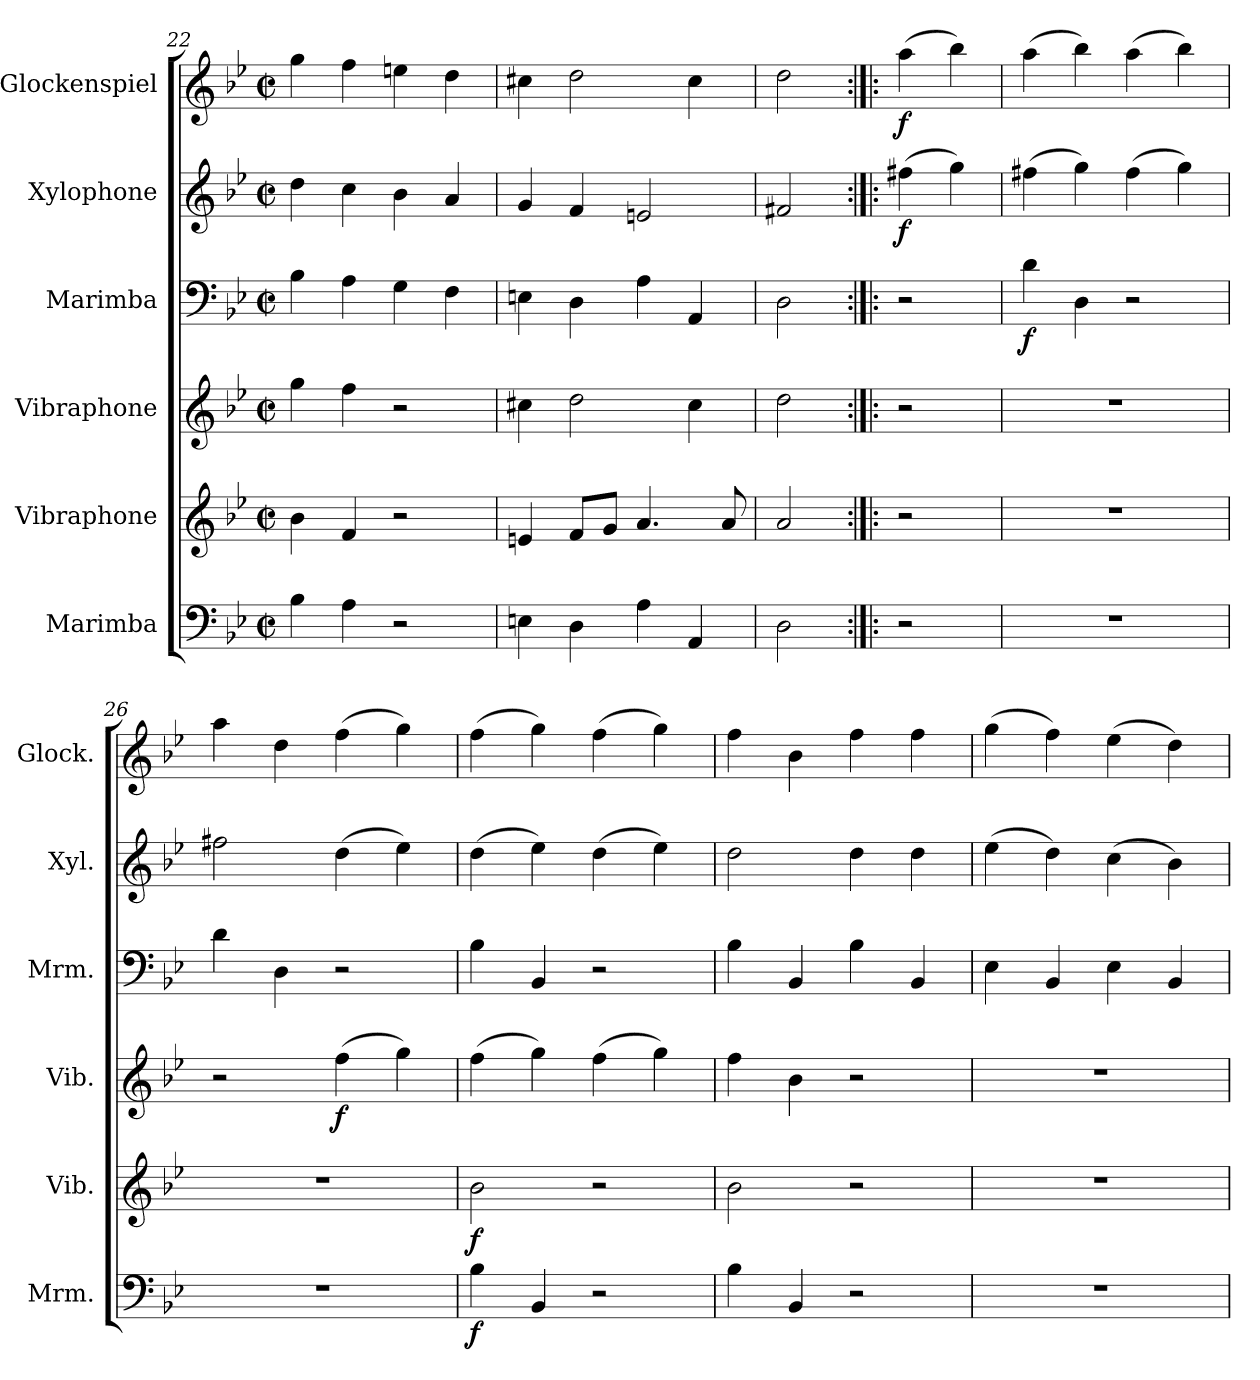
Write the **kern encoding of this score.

**kern	**dynam	**kern	**dynam	**kern	**dynam	**kern	**dynam	**kern	**dynam	**kern	**dynam
*part6	*part6	*part5	*part5	*part4	*part4	*part3	*part3	*part2	*part2	*part1	*part1
*staff6	*staff6	*staff5	*staff5	*staff4	*staff4	*staff3	*staff3	*staff2	*staff2	*staff1	*staff1
*I"Marimba	*	*I"Vibraphone	*	*I"Vibraphone	*	*I"Marimba	*	*I"Xylophone	*	*I"Glockenspiel	*
*I'Mrm.	*	*I'Vib.	*	*I'Vib.	*	*I'Mrm.	*	*I'Xyl.	*	*I'Glock.	*
*clefF4	*	*clefG2	*	*clefG2	*	*clefF4	*	*clefG2	*	*clefG2	*
*	*	*	*	*	*	*	*	*ITrd-7c-12	*	*ITrd-14c-24	*
*k[b-e-]	*	*k[b-e-]	*	*k[b-e-]	*	*k[b-e-]	*	*k[b-e-]	*	*k[b-e-]	*
*M2/2	*	*M2/2	*	*M2/2	*	*M2/2	*	*M2/2	*	*M2/2	*
*met(c|)	*	*met(c|)	*	*met(c|)	*	*met(c|)	*	*met(c|)	*	*met(c|)	*
=22	=22	=22	=22	=22	=22	=22	=22	=22	=22	=22	=22
4B-\	.	4b-\	.	4gg\	.	4B-\	.	4ddd\	.	4gggg\	.
4A\	.	4f/	.	4ff\	.	4A\	.	4ccc\	.	4ffff\	.
2r	.	2r	.	2r	.	4G\	.	4bb-\	.	4eeeen\	.
.	.	.	.	.	.	4F\	.	4aa/	.	4dddd\	.
=23	=23	=23	=23	=23	=23	=23	=23	=23	=23	=23	=23
4En\	.	4en/	.	4cc#X\	.	4En\	.	4gg/	.	4cccc#X\	.
4D\	.	8f/L	.	2dd\	.	4D\	.	4ff/	.	2dddd\	.
.	.	8g/J	.	.	.	.	.	.	.	.	.
4A\	.	4.a/	.	.	.	4A\	.	2een/	.	.	.
4AA/	.	.	.	4cc#\	.	4AA/	.	.	.	4cccc#\	.
.	.	8a/	.	.	.	.	.	.	.	.	.
=24	=24	=24	=24	=24	=24	=24	=24	=24	=24	=24	=24
2D\	.	2a/	.	2dd\	.	2D\	.	2ff#X/	.	2dddd\	.
=24X1:|!|:	=24X1:|!|:	=24X1:|!|:	=24X1:|!|:	=24X1:|!|:	=24X1:|!|:	=24X1:|!|:	=24X1:|!|:	=24X1:|!|:	=24X1:|!|:	=24X1:|!|:	=24X1:|!|:
!	!	!	!	!	!	!	!	!	!LO:DY:b	!	!LO:DY:b
2r	.	2r	.	2r	.	2r	.	(>4fff#X\	f	(>4aaaa\	f
.	.	.	.	.	.	.	.	4ggg\)	.	4bbbb-\)	.
=25	=25	=25	=25	=25	=25	=25	=25	=25	=25	=25	=25
!	!	!	!	!	!	!	!LO:DY:b	!	!	!	!
1r	.	1r	.	1r	.	4d\	f	(>4fff#X\	.	(>4aaaa\	.
.	.	.	.	.	.	4D\	.	4ggg\)	.	4bbbb-\)	.
.	.	.	.	.	.	2r	.	(>4fff#\	.	(>4aaaa\	.
.	.	.	.	.	.	.	.	4ggg\)	.	4bbbb-\)	.
=26	=26	=26	=26	=26	=26	=26	=26	=26	=26	=26	=26
1r	.	1r	.	2r	.	4d\	.	2fff#X\	.	4aaaa\	.
.	.	.	.	.	.	4D\	.	.	.	4dddd\	.
!	!	!	!	!	!LO:DY:b	!	!	!	!	!	!
.	.	.	.	(>4ff\	f	2r	.	(>4ddd\	.	(>4ffff\	.
.	.	.	.	4gg\)	.	.	.	4eee-\)	.	4gggg\)	.
!!LO:LB:g=z
=27	=27	=27	=27	=27	=27	=27	=27	=27	=27	=27	=27
!	!LO:DY:b	!	!LO:DY:b	!	!	!	!	!	!	!	!
4B-\	f	2b-\	f	(>4ff\	.	4B-\	.	(>4ddd\	.	(>4ffff\	.
4BB-/	.	.	.	4gg\)	.	4BB-/	.	4eee-\)	.	4gggg\)	.
2r	.	2r	.	(>4ff\	.	2r	.	(>4ddd\	.	(>4ffff\	.
.	.	.	.	4gg\)	.	.	.	4eee-\)	.	4gggg\)	.
=28	=28	=28	=28	=28	=28	=28	=28	=28	=28	=28	=28
4B-\	.	2b-\	.	4ff\	.	4B-\	.	2ddd\	.	4ffff\	.
4BB-/	.	.	.	4b-\	.	4BB-/	.	.	.	4bbb-\	.
2r	.	2r	.	2r	.	4B-\	.	4ddd\	.	4ffff\	.
.	.	.	.	.	.	4BB-/	.	4ddd\	.	4ffff\	.
=29	=29	=29	=29	=29	=29	=29	=29	=29	=29	=29	=29
1r	.	1r	.	1r	.	4E-\	.	(>4eee-\	.	(>4gggg\	.
.	.	.	.	.	.	4BB-/	.	4ddd\)	.	4ffff\)	.
.	.	.	.	.	.	4E-\	.	(>4ccc\	.	(>4eeee-\	.
.	.	.	.	.	.	4BB-/	.	4bb-\)	.	4dddd\)	.
=	=	=	=	=	=	=	=	=	=	=	=
*-	*-	*-	*-	*-	*-	*-	*-	*-	*-	*-	*-
